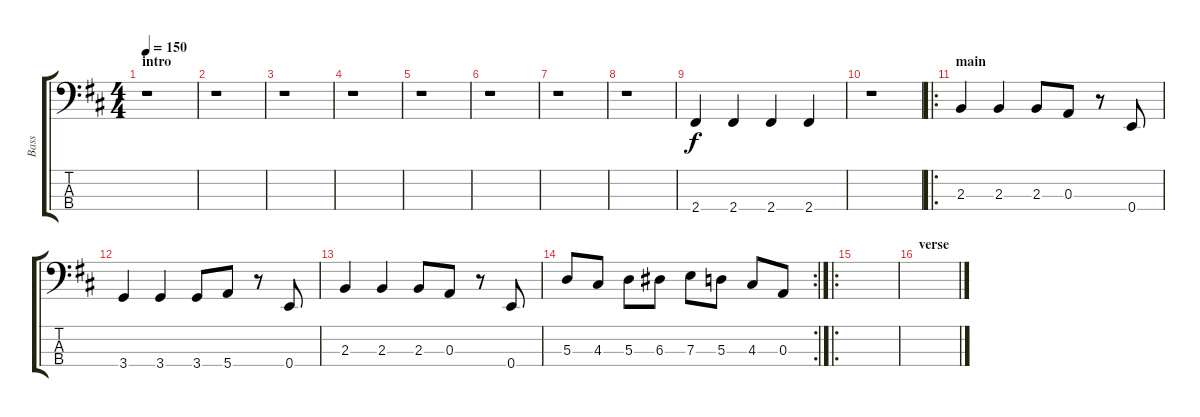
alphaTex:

\track ("Bass" "Bass") {instrument electricbasspick}
\staff {score tabs}
\tuning (G2 D2 A1 E1) {hide}
\ts (4 4)
\section ("" "intro")
\tempo 150
\clef f4
\ks bminor
r.1{dy f instrument electricbasspick} |
r.1 |
r.1 |
r.1 |
r.1 |
r.1 |
r.1 |
r.1 |
2.4.4 2.4.4 2.4.4 2.4.4 |
r.1 |
\ro
\section ("" "main")
2.3.4 2.3.4 2.3.8 0.3.8 r.8 0.4.8 |
3.4.4 3.4.4 3.4.8 5.4.8 r.8 0.4.8 |
2.3.4 2.3.4 2.3.8 0.3.8 r.8 0.4.8 |
\rc 2
5.3.8 4.3.8 5.3.8 6.3.8 7.3.8 5.3.8 4.3.8 0.3.8 |
\ro
|
\section ("" "verse")
